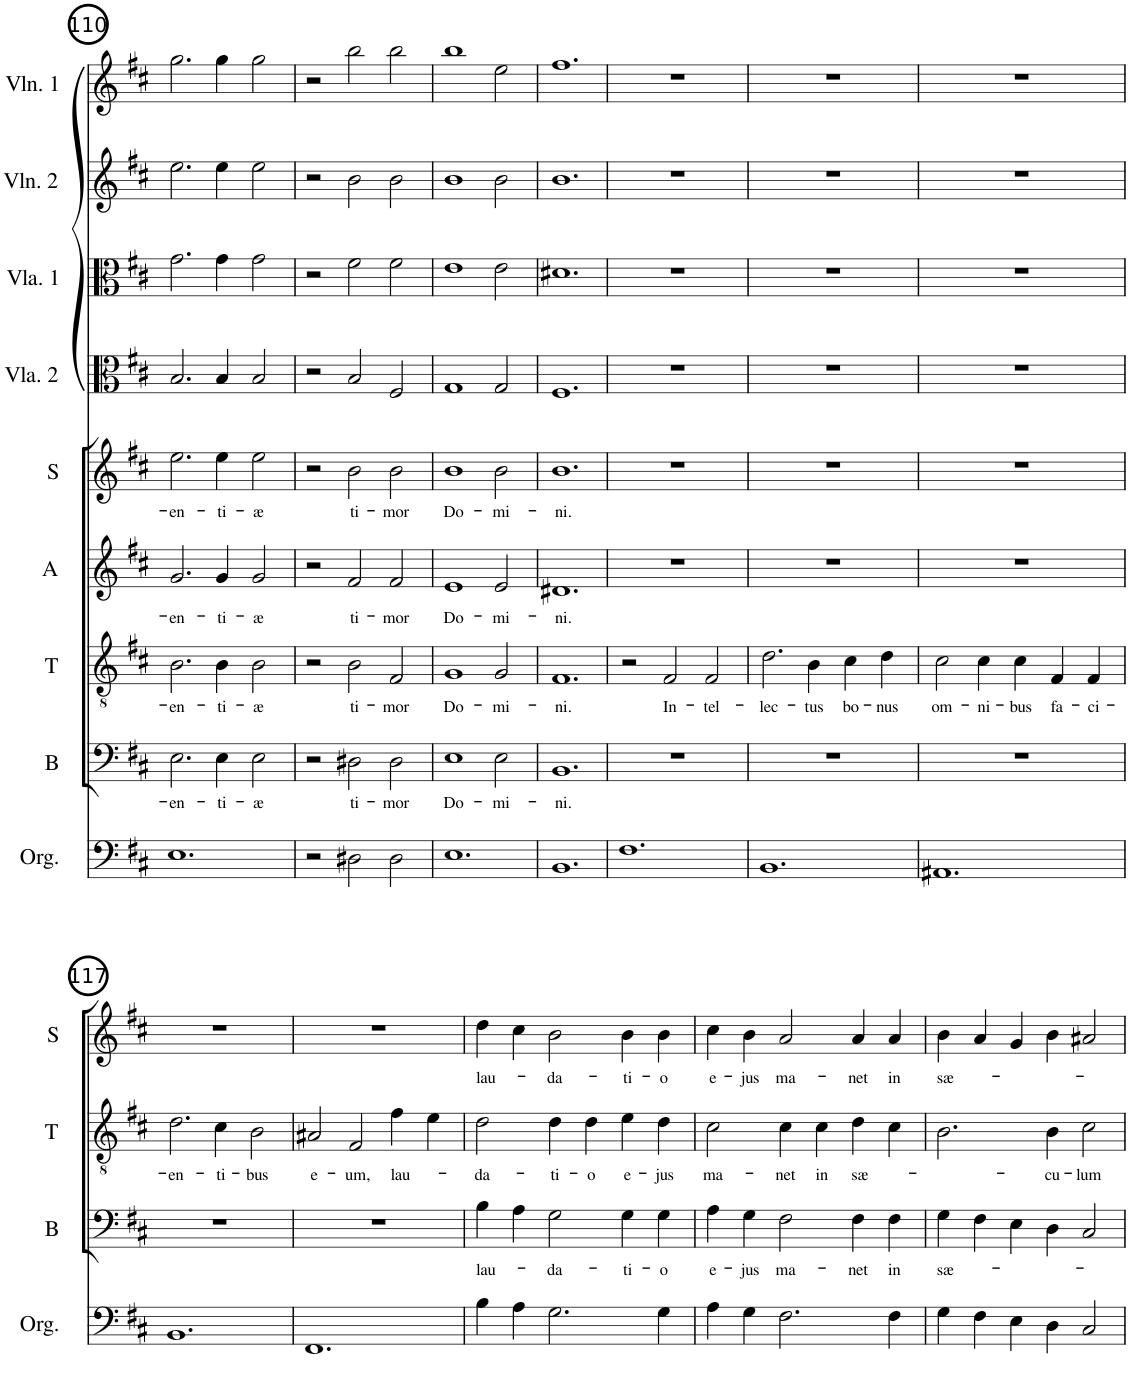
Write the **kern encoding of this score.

**kern	**kern	**text	**kern	**text	**kern	**text	**kern	**text	**kern	**kern	**kern	**kern
*part9	*part8	*part8	*part7	*part7	*part6	*part6	*part5	*part5	*part4	*part3	*part2	*part1
*staff9	*staff8	*staff8	*staff7	*staff7	*staff6	*staff6	*staff5	*staff5	*staff4	*staff3	*staff2	*staff1
*I"Organ	*I"Bass	*	*I"Tenor	*	*I"Alto	*	*I"Soprano	*	*I"Viola 2	*I"Viola 1	*I"Violin 2	*I"Violin 1
*I'Org.	*I'B	*	*I'T	*	*I'A	*	*I'S	*	*I'Vla. 2	*I'Vla. 1	*I'Vln. 2	*I'Vln. 1
!!LO:PB:g=z
*clefF4	*clefF4	*	*clefGv2	*	*clefG2	*	*clefG2	*	*clefC3	*clefC3	*clefG2	*clefG2
*k[f#c#]	*k[f#c#]	*	*k[f#c#]	*	*k[f#c#]	*	*k[f#c#]	*	*k[f#c#]	*k[f#c#]	*k[f#c#]	*k[f#c#]
*D:	*D:	*	*D:	*	*D:	*	*D:	*	*D:	*D:	*D:	*D:
*M3/2	*M3/2	*	*M3/2	*	*M3/2	*	*M3/2	*	*M3/2	*M3/2	*M3/2	*M3/2
=110	=110	=110	=110	=110	=110	=110	=110	=110	=110	=110	=110	=110
!	!	!LO:LY:b	!	!LO:LY:b	!	!LO:LY:b	!	!LO:LY:b	!	!	!	!
1.E	2.E\	-en-	2.B\	-en-	2.g/	-en-	2.ee\	-en-	2.B/	2.g\	2.ee\	2.gg\
!	!	!LO:LY:b	!	!LO:LY:b	!	!LO:LY:b	!	!LO:LY:b	!	!	!	!
.	4E\	-ti-	4B\	-ti-	4g/	-ti-	4ee\	-ti-	4B/	4g\	4ee\	4gg\
!	!	!LO:LY:b	!	!LO:LY:b	!	!LO:LY:b	!	!LO:LY:b	!	!	!	!
.	2E\	-æ	2B\	-æ	2g/	-æ	2ee\	-æ	2B/	2g\	2ee\	2gg\
=111	=111	=111	=111	=111	=111	=111	=111	=111	=111	=111	=111	=111
2r	2r	.	2r	.	2r	.	2r	.	2r	2r	2r	2r
!	!	!LO:LY:b	!	!LO:LY:b	!	!LO:LY:b	!	!LO:LY:b	!	!	!	!
2D#X\	2D#X\	ti-	2B\	ti-	2f#/	ti-	2b\	ti-	2B/	2f#\	2b\	2bb\
!	!	!LO:LY:b	!	!LO:LY:b	!	!LO:LY:b	!	!LO:LY:b	!	!	!	!
2D#\	2D#\	-mor	2F#/	-mor	2f#/	-mor	2b\	-mor	2F#/	2f#\	2b\	2bb\
=112	=112	=112	=112	=112	=112	=112	=112	=112	=112	=112	=112	=112
!	!	!LO:LY:b	!	!LO:LY:b	!	!LO:LY:b	!	!LO:LY:b	!	!	!	!
1.E	1E	Do-	1G	Do-	1e	Do-	1b	Do-	1G	1e	1b	1bb
!	!	!LO:LY:b	!	!LO:LY:b	!	!LO:LY:b	!	!LO:LY:b	!	!	!	!
.	2E\	-mi-	2G/	-mi-	2e/	-mi-	2b\	-mi-	2G/	2e\	2b\	2ee\
=113	=113	=113	=113	=113	=113	=113	=113	=113	=113	=113	=113	=113
!	!	!LO:LY:b	!	!LO:LY:b	!	!LO:LY:b	!	!LO:LY:b	!	!	!	!
1.BB	1.BB	-ni.	1.F#	-ni.	1.d#X	-ni.	1.b	-ni.	1.F#	1.d#X	1.b	1.ff#
=114	=114	=114	=114	=114	=114	=114	=114	=114	=114	=114	=114	=114
1.F#	1.r	.	2r	.	1.r	.	1.r	.	1.r	1.r	1.r	1.r
!	!	!	!	!LO:LY:b	!	!	!	!	!	!	!	!
.	.	.	2F#/	In-	.	.	.	.	.	.	.	.
!	!	!	!	!LO:LY:b	!	!	!	!	!	!	!	!
.	.	.	2F#/	-tel-	.	.	.	.	.	.	.	.
=115	=115	=115	=115	=115	=115	=115	=115	=115	=115	=115	=115	=115
!	!	!	!	!LO:LY:b	!	!	!	!	!	!	!	!
1.BB	1.r	.	2.d\	-lec-	1.r	.	1.r	.	1.r	1.r	1.r	1.r
!	!	!	!	!LO:LY:b	!	!	!	!	!	!	!	!
.	.	.	4B\	-tus	.	.	.	.	.	.	.	.
!	!	!	!	!LO:LY:b	!	!	!	!	!	!	!	!
.	.	.	4c#\	bo-	.	.	.	.	.	.	.	.
!	!	!	!	!LO:LY:b	!	!	!	!	!	!	!	!
.	.	.	4d\	-nus	.	.	.	.	.	.	.	.
=116	=116	=116	=116	=116	=116	=116	=116	=116	=116	=116	=116	=116
!	!	!	!	!LO:LY:b	!	!	!	!	!	!	!	!
1.AA#X	1.r	.	2c#\	om-	1.r	.	1.r	.	1.r	1.r	1.r	1.r
!	!	!	!	!LO:LY:b	!	!	!	!	!	!	!	!
.	.	.	4c#\	-ni-	.	.	.	.	.	.	.	.
!	!	!	!	!LO:LY:b	!	!	!	!	!	!	!	!
.	.	.	4c#\	-bus	.	.	.	.	.	.	.	.
!	!	!	!	!LO:LY:b	!	!	!	!	!	!	!	!
.	.	.	4F#/	fa-	.	.	.	.	.	.	.	.
!	!	!	!	!LO:LY:b	!	!	!	!	!	!	!	!
.	.	.	4F#/	-ci-	.	.	.	.	.	.	.	.
!!LO:LB:g=z
=117	=117	=117	=117	=117	=117	=117	=117	=117	=117	=117	=117	=117
!	!	!	!	!LO:LY:b	!	!	!	!	!	!	!	!
1.BB	1.r	.	2.d\	-en-	1.r	.	1.r	.	1.r	1.r	1.r	1.r
!	!	!	!	!LO:LY:b	!	!	!	!	!	!	!	!
.	.	.	4c#\	-ti-	.	.	.	.	.	.	.	.
!	!	!	!	!LO:LY:b	!	!	!	!	!	!	!	!
.	.	.	2B\	-bus	.	.	.	.	.	.	.	.
=118	=118	=118	=118	=118	=118	=118	=118	=118	=118	=118	=118	=118
!	!	!	!	!LO:LY:b	!	!	!	!	!	!	!	!
1.FF#	1.r	.	2A#X/	e-	1.r	.	1.r	.	1.r	1.r	1.r	1.r
!	!	!	!	!LO:LY:b	!	!	!	!	!	!	!	!
.	.	.	2F#/	-um,	.	.	.	.	.	.	.	.
!	!	!	!	!LO:LY:b	!	!	!	!	!	!	!	!
.	.	.	4f#\	lau-	.	.	.	.	.	.	.	.
.	.	.	4e\	.	.	.	.	.	.	.	.	.
=119	=119	=119	=119	=119	=119	=119	=119	=119	=119	=119	=119	=119
!	!	!LO:LY:b	!	!LO:LY:b	!	!	!	!LO:LY:b	!	!	!	!
4B\	4B\	lau-	2d\	-da-	1.r	.	4dd\	lau-	1.r	1.r	1.r	1.r
4A\	4A\	.	.	.	.	.	4cc#\	.	.	.	.	.
!	!	!LO:LY:b	!	!LO:LY:b	!	!	!	!LO:LY:b	!	!	!	!
2.G\	2G\	-da-	4d\	-ti-	.	.	2b\	-da-	.	.	.	.
!	!	!	!	!LO:LY:b	!	!	!	!	!	!	!	!
.	.	.	4d\	-o	.	.	.	.	.	.	.	.
!	!	!LO:LY:b	!	!LO:LY:b	!	!	!	!LO:LY:b	!	!	!	!
.	4G\	-ti-	4e\	e-	.	.	4b\	-ti-	.	.	.	.
!	!	!LO:LY:b	!	!LO:LY:b	!	!	!	!LO:LY:b	!	!	!	!
4G\	4G\	-o	4d\	-jus	.	.	4b\	-o	.	.	.	.
=120	=120	=120	=120	=120	=120	=120	=120	=120	=120	=120	=120	=120
!	!	!LO:LY:b	!	!LO:LY:b	!	!	!	!LO:LY:b	!	!	!	!
4A\	4A\	e-	2c#\	ma-	1.r	.	4cc#\	e-	1.r	1.r	1.r	1.r
!	!	!LO:LY:b	!	!	!	!	!	!LO:LY:b	!	!	!	!
4G\	4G\	-jus	.	.	.	.	4b\	-jus	.	.	.	.
!	!	!LO:LY:b	!	!LO:LY:b	!	!	!	!LO:LY:b	!	!	!	!
2.F#\	2F#\	ma-	4c#\	-net	.	.	2a/	ma-	.	.	.	.
!	!	!	!	!LO:LY:b	!	!	!	!	!	!	!	!
.	.	.	4c#\	in	.	.	.	.	.	.	.	.
!	!	!LO:LY:b	!	!LO:LY:b	!	!	!	!LO:LY:b	!	!	!	!
.	4F#\	-net	4d\	sæ-	.	.	4a/	-net	.	.	.	.
!	!	!LO:LY:b	!	!	!	!	!	!LO:LY:b	!	!	!	!
4F#\	4F#\	in	4c#\	.	.	.	4a/	in	.	.	.	.
=121	=121	=121	=121	=121	=121	=121	=121	=121	=121	=121	=121	=121
!	!	!LO:LY:b	!	!	!	!	!	!LO:LY:b	!	!	!	!
4G\	4G\	sæ-	2.B\	.	1.r	.	4b\	sæ-	1.r	1.r	1.r	1.r
4F#\	4F#\	.	.	.	.	.	4a/	.	.	.	.	.
4E\	4E\	.	.	.	.	.	4g/	.	.	.	.	.
!	!	!	!	!LO:LY:b	!	!	!	!	!	!	!	!
4D\	4D\	.	4B\	-cu-	.	.	4b\	.	.	.	.	.
!	!	!	!	!LO:LY:b	!	!	!	!	!	!	!	!
2C#/	2C#/	.	2c#\	-lum	.	.	2a#X/	.	.	.	.	.
=	=	=	=	=	=	=	=	=	=	=	=	=
*-	*-	*-	*-	*-	*-	*-	*-	*-	*-	*-	*-	*-
